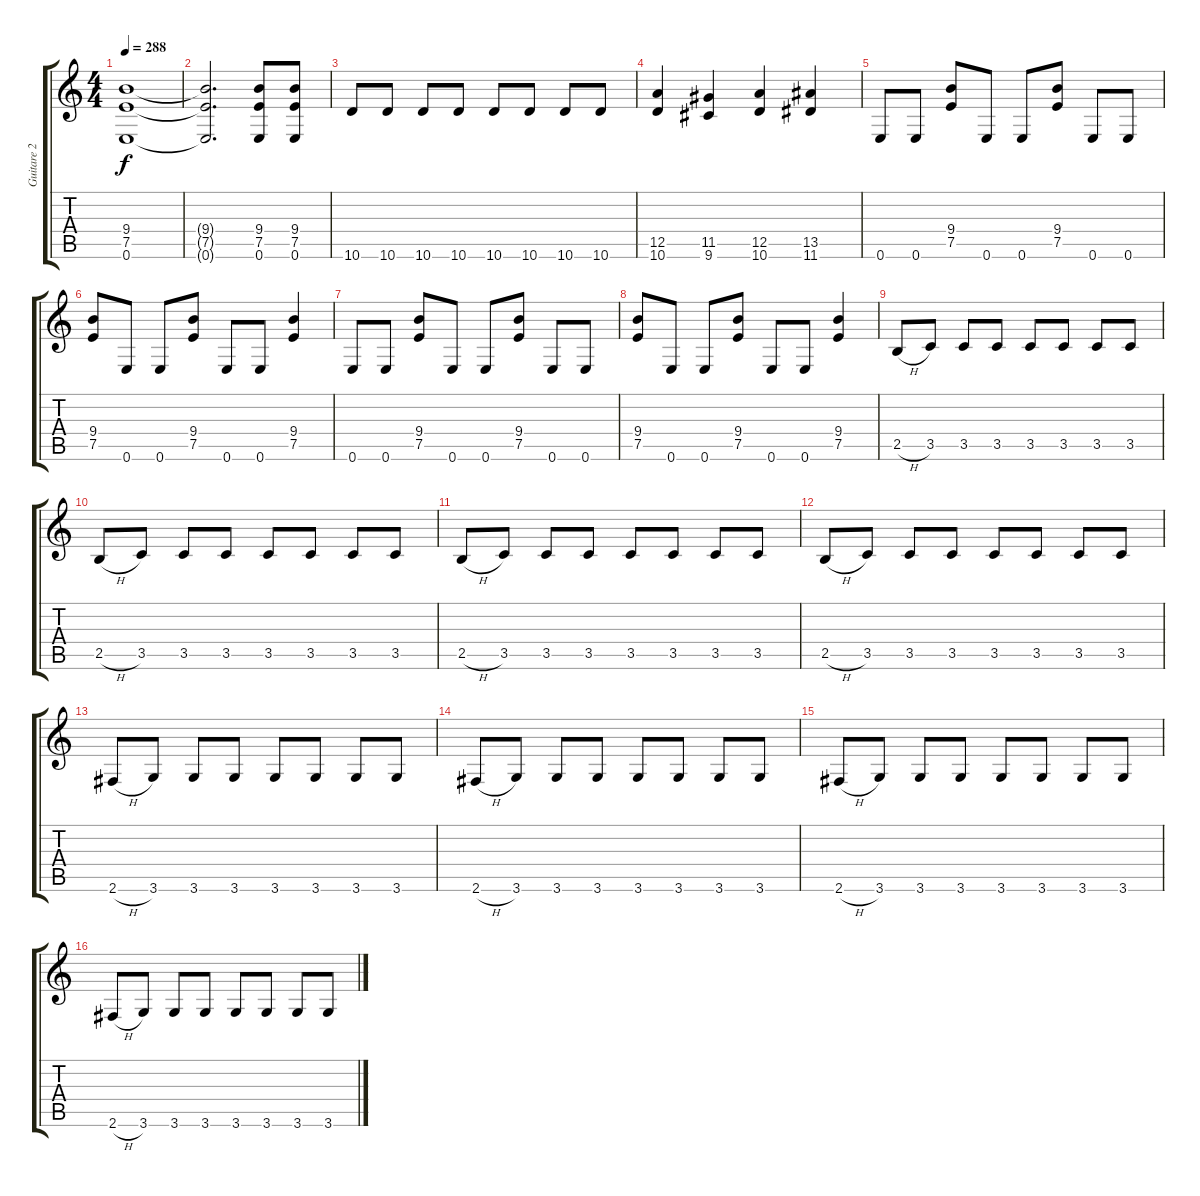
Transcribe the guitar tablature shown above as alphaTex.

\track ("Guitare 2" "Guitare 2") {instrument distortionguitar}
\staff {score tabs}
\tuning (E4 B3 G3 D3 A2 E2) {hide}
\ts (4 4)
\tempo 288
\clef g2
\ks c
(9.4 7.5 0.6).1{dy f} |
(9.4{t} 7.5{t} 0.6{t}).2{d} (9.4 7.5 0.6).8 (9.4 7.5 0.6).8 |
10.6.8 10.6.8 10.6.8 10.6.8 10.6.8 10.6.8 10.6.8 10.6.8 |
(12.5 10.6).4 (11.5 9.6).4 (12.5 10.6).4 (13.5 11.6).4 |
0.6.8 0.6.8 (9.4 7.5).8 0.6.8 0.6.8 (9.4 7.5).8 0.6.8 0.6.8 |
(9.4 7.5).8 0.6.8 0.6.8 (9.4 7.5).8 0.6.8 0.6.8 (9.4 7.5).4 |
0.6.8 0.6.8 (9.4 7.5).8 0.6.8 0.6.8 (9.4 7.5).8 0.6.8 0.6.8 |
(9.4 7.5).8 0.6.8 0.6.8 (9.4 7.5).8 0.6.8 0.6.8 (9.4 7.5).4 |
2.5{h}.8 3.5.8 3.5.8 3.5.8 3.5.8 3.5.8 3.5.8 3.5.8 |
2.5{h}.8 3.5.8 3.5.8 3.5.8 3.5.8 3.5.8 3.5.8 3.5.8 |
2.5{h}.8 3.5.8 3.5.8 3.5.8 3.5.8 3.5.8 3.5.8 3.5.8 |
2.5{h}.8 3.5.8 3.5.8 3.5.8 3.5.8 3.5.8 3.5.8 3.5.8 |
2.6{h}.8 3.6.8 3.6.8 3.6.8 3.6.8 3.6.8 3.6.8 3.6.8 |
2.6{h}.8 3.6.8 3.6.8 3.6.8 3.6.8 3.6.8 3.6.8 3.6.8 |
2.6{h}.8 3.6.8 3.6.8 3.6.8 3.6.8 3.6.8 3.6.8 3.6.8 |
2.6{h}.8 3.6.8 3.6.8 3.6.8 3.6.8 3.6.8 3.6.8 3.6.8
